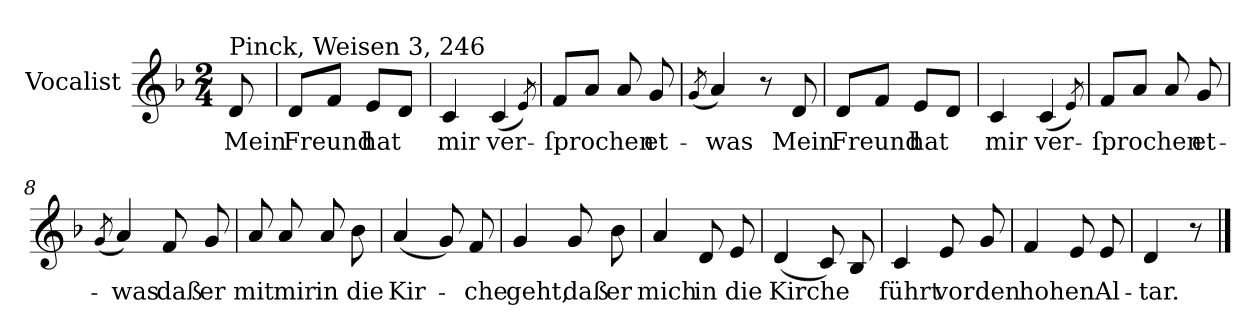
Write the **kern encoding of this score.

**kern	**text
*part1	*part1
*staff1	*staff1
*I"Vocalist	*
*k[b-]	*
*d:	*
*M2/4	*
=	=
!LO:TX:a:t=Pinck, Weisen 3, 246	!
8d	Mein
=1	=1
8dL	Freund
8fJ	.
8eL	hat
8dJ	.
=2	=2
4c	mir
(4c	ver-
8qe)	.
=3	=3
8fL	-ſprochen
8aJ	.
8a	.
8g	et-
=4	=4
(8qg	.
4a)	-was
8r	.
8d	Mein
=5	=5
8dL	Freund
8fJ	.
8eL	hat
8dJ	.
=6	=6
4c	mir
(4c	ver-
8qe)	.
=7	=7
8fL	-ſprochen
8aJ	.
8a	.
8g	et-
=8	=8
(8qg	.
4a)	-was
8f	daß
8g	er
=9	=9
8a	mit
8a	mir
8a	in
8b-	die
=10	=10
(4a	Kir-
8g)	.
8f	-che
=11	=11
4g	geht,
8g	daß
8b-	er
=12	=12
4a	mich
8d	in
8e	die
=13	=13
(4d	Kirche
8c)	.
8B-	.
=14	=14
4c	führt
8e	vor
8g	den
=15	=15
4f	hohen
8e	.
8e	Al-
=16	=16
4d	-tar.
8r	.
==	==
*-	*-
